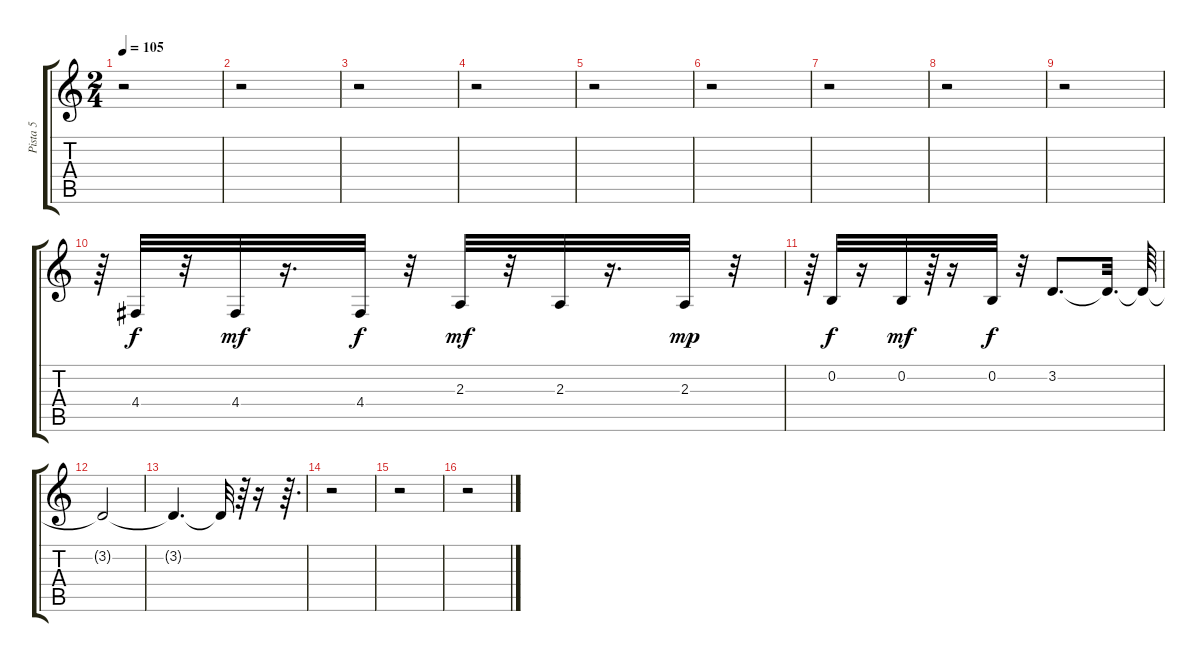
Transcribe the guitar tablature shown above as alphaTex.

\track ("Pista 5" "Pista 5") {instrument trombone}
\staff {score tabs}
\tuning (E4 B3 G3 D3 A2 E2) {hide}
\ts (2 4)
\tempo 105
\clef g2
\ks c
r.2{dy f} |
r.2 |
r.2 |
r.2 |
r.2 |
r.2 |
r.2 |
r.2 |
r.2 |
r.64 4.4.32 r.32 4.4.32{dy mf} r.16{d} 4.4.32{dy f} r.32 2.3.32{dy mf} r.32 2.3.32 r.16{d} 2.3.32{dy mp} r.32 |
r.64 0.2.32{dy f} r.16 0.2.32{dy mf} r.64 r.16 0.2.32{dy f} r.32 3.2.8{d} 3.2{t}.32{d} 3.2{t}.64 |
3.2{t}.2 |
3.2{t}.4{d} 3.2{t}.32 r.64 r.16 r.64{d} |
r.2 |
r.2 |
r.2
